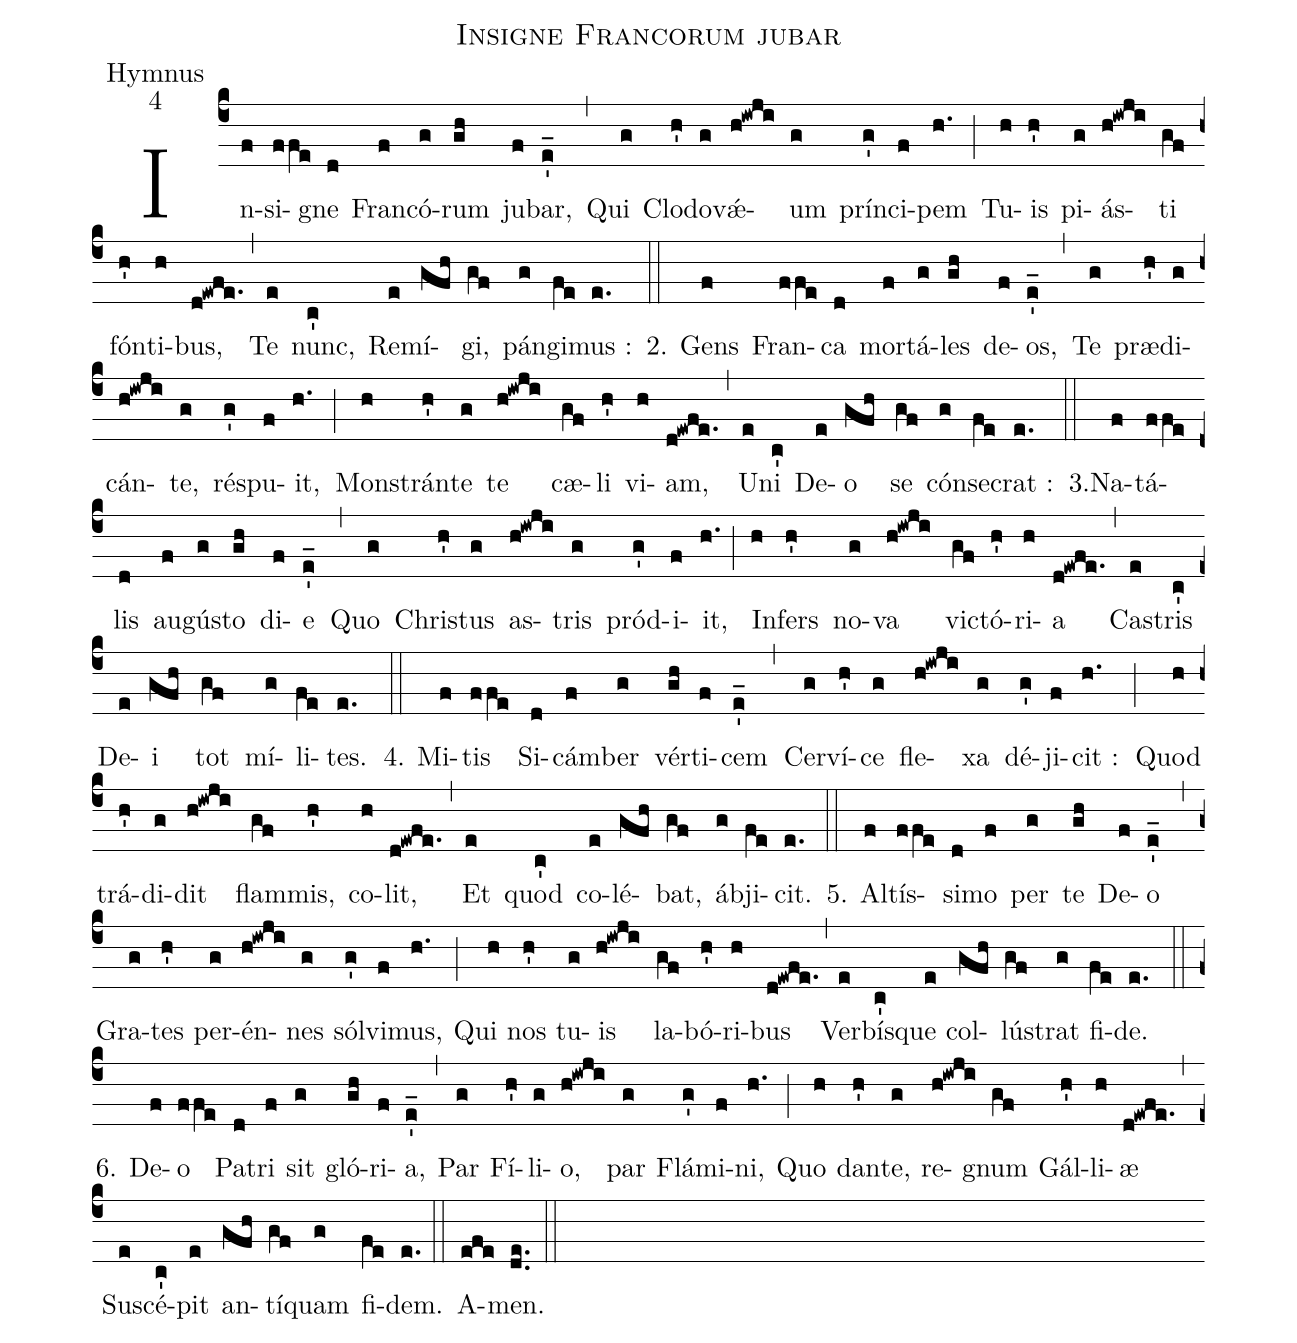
name:Insigne Francorum jubar;
office-part:Hymnus;
mode:4;
%%
(c4)In(f)si(ffe)gne(d) Fran(f)có(g)rum(gh) ju(f)bar,(e'_) (,)
Qui(g) Clo(h')do(g)vǽ(h!iwji)um(g) prín(g')ci(f)pem(h.) (;)
Tu(h)is(h') pi(g)ás(h!iwji)ti(gf) fón(h')ti(h)bus,(d!ewfe.) (,)
Te(e) nunc,(c') Re(e)mí(gfh)gi,(gf) pán(g)gi(fe)mus :(e.) (::)

2. Gens(f) Fran(ffe)ca(d) mor(f)tá(g)les(gh) de(f)os,(e'_) (,)
Te(g) præ(h')di(g)cán(h!iwji)te,(g) ré(g')spu(f)it,(h.) (;)
Mons(h)trán(h')te(g) te(h!iwji) cæ(gf)li(h') vi(h)am,(d!ewfe.) (,)
U(e)ni(c') De(e)o(gfh) se(gf) cón(g)se(fe)crat :(e.) (::)

3.Na(f)tá(ffe)lis(d) au(f)gús(g)to(gh) di(f)e(e'_) (,)
Quo(g) Chris(h')tus(g) as(h!iwji)tris(g) pród(g')i(f)it,(h.) (;)
In(h)fers(h') no(g)va(h!iwji) vic(gf)tó(h')ri(h)a(d!ewfe.) (,)
Cas(e)tris(c') De(e)i(gfh) tot(gf) mí(g)li(fe)tes.(e.) (::)

4. Mi(f)tis(ffe) Si(d)cám(f)ber(g) vér(gh)ti(f)cem(e'_) (,)
Cer(g)ví(h')ce(g) fle(h!iwji)xa(g) dé(g')ji(f)cit :(h.) (;)
Quod(h) trá(h')di(g)dit(h!iwji) flam(gf)mis,(h') co(h)lit,(d!ewfe.) (,)
Et(e) quod(c') co(e)lé(gfh)bat,(gf) áb(g)ji(fe)cit.(e.) (::)

5. Al(f)tís(ffe)si(d)mo(f) per(g) te(gh) De(f)o(e'_) (,)
Gra(g)tes(h') per(g)én(h!iwji)nes(g) sól(g')vi(f)mus,(h.) (;)
Qui(h) nos(h') tu(g)is(h!iwji) la(gf)bó(h')ri(h)bus(d!ewfe.) (,)
Ver(e)bís(c')que(e) col(gfh)lús(gf)trat(g) fi(fe)de.(e.) (::)

6. De(f)o(ffe) Pa(d)tri(f) sit(g) gló(gh)ri(f)a,(e'_) (,)
Par(g) Fí(h')li(g)o,(h!iwji) par(g) Flá(g')mi(f)ni,(h.) (;)
Quo(h) dan(h')te,(g) re(h!iwji)gnum(gf) Gál(h')li(h)æ(d!ewfe.) (,)
Su(e)scé(c')pit(e) an(gfh)tí(gf)quam(g) fi(fe)dem.(e.) (::)
A(efe)men.(de..) (::)
